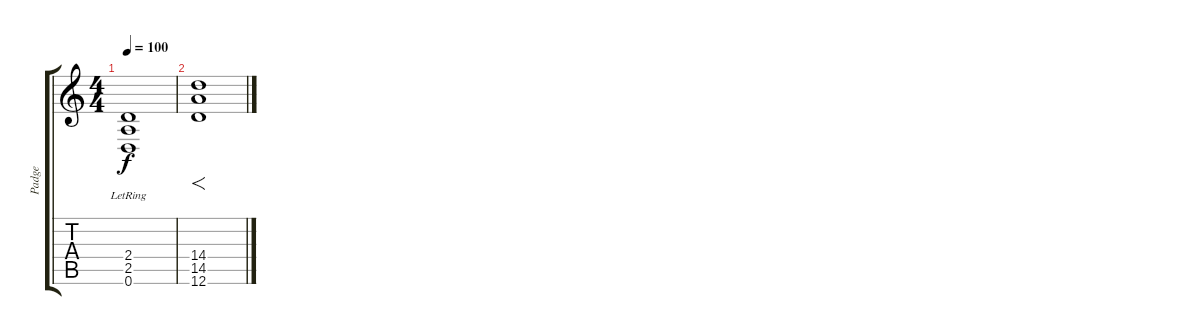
\track ("Padge" "Padge") {instrument overdrivenguitar}
\staff {score tabs}
\tuning (D4 A3 F3 C3 G2 D2) {hide}
\ts (4 4)
\tempo 100
\clef g2
\ks c
(2.4{lr} 2.5{lr} 0.6{lr}).1{dy f} |
(14.4 14.5 12.6).1{f}
